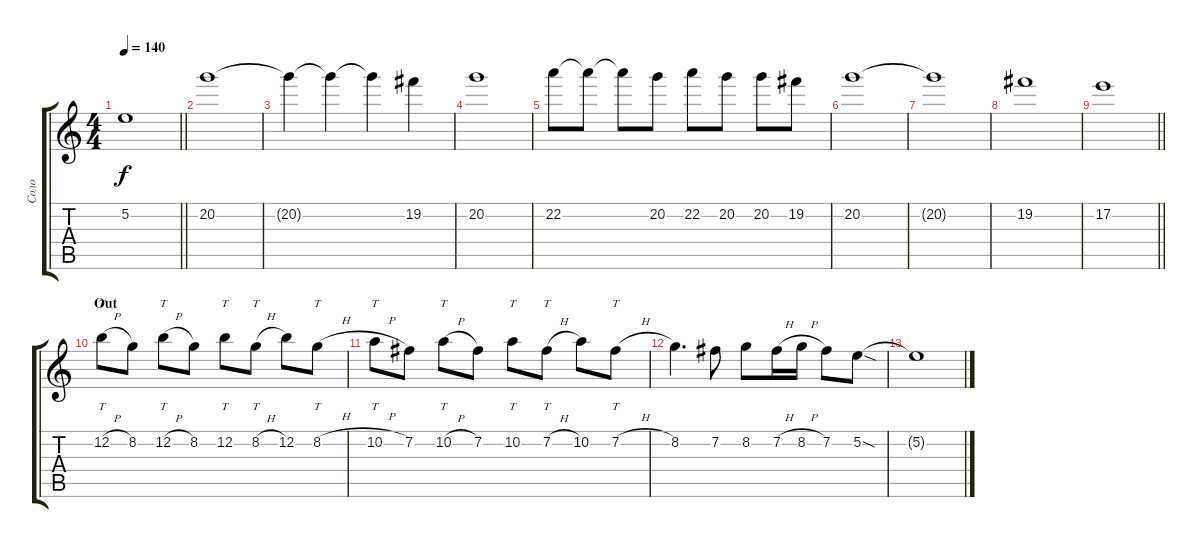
\track ("Соло" "Соло") {instrument distortionguitar}
\staff {score tabs}
\tuning (E4 B3 G3 D3 A2 D2) {hide}
\ts (4 4)
\tempo 140
\clef g2
\barLineRight lightlight
\ks c
5.2.1{dy f} |
20.2.1{instrument distortionguitar} |
20.2{t}.4 20.2{t}.4 20.2{t}.4 19.2.4 |
20.2.1 |
22.2.8 22.2{t}.8 22.2{t}.8 20.2.8 22.2.8 20.2.8 20.2.8 19.2.8 |
20.2.1 |
20.2{t}.1 |
19.2.1 |
\barLineRight lightlight
17.2.1 |
\section ("" "Out")
12.2{h}.8{tt} 8.2.8 12.2{h}.8{tt} 8.2.8 12.2.8{tt} 8.2{h}.8{tt} 12.2.8 8.2{h}.8{tt} |
10.2{h}.8{tt} 7.2.8 10.2{h}.8{tt} 7.2.8 10.2.8{tt} 7.2{h}.8{tt} 10.2.8 7.2{h}.8{tt} |
8.2.4{d} 7.2.8 8.2.8 7.2{h}.16 8.2{h}.16 7.2.8 5.2{sod}.8 |
5.2{t}.1
